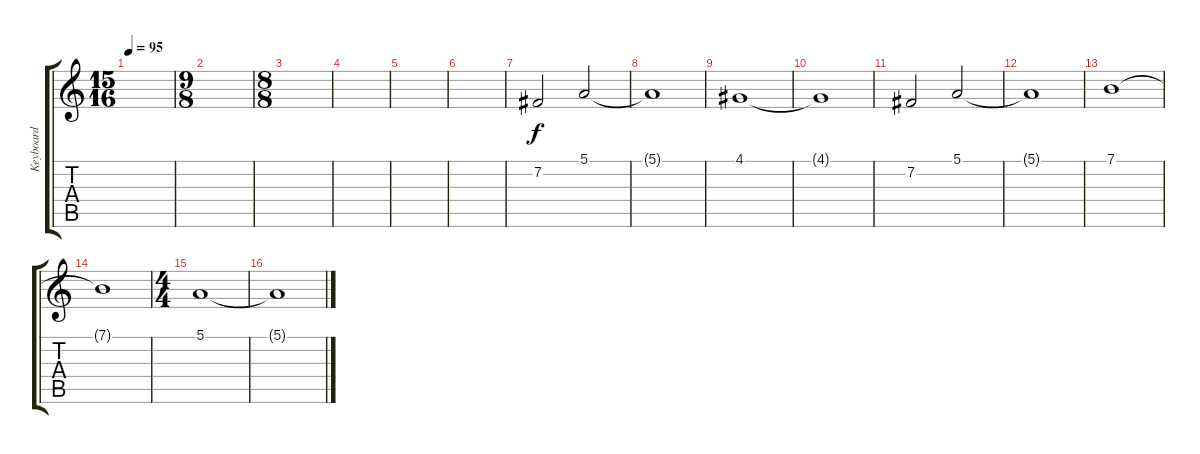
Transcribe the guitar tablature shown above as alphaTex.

\track ("Keyboard" "Keyboard") {instrument stringensemble1}
\staff {score tabs}
\tuning (E4 B3 G3 D3 A2 E2) {hide}
\ts (15 16)
\tempo 95
\clef g2
\ks c
|
\ts (9 8)
|
\ts (8 8)
|
|
|
|
7.2.2 5.1.2 |
5.1{t}.1 |
4.1.1 |
4.1{t}.1 |
7.2.2 5.1.2 |
5.1{t}.1 |
7.1.1 |
7.1{t}.1 |
\ts (4 4)
5.1.1 |
5.1{t}.1
